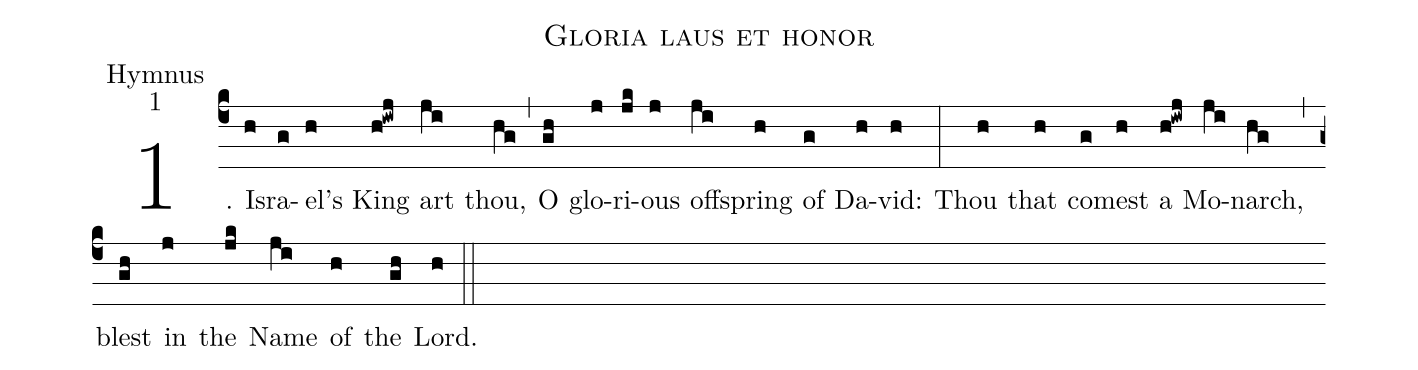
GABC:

name:Gloria laus et honor;
office-part:Hymnus;
mode:1;
%%
(c4) 1. Is(h)ra(g)el'(h)s King(h!iwj) art(ji) thou,(hg) (,) O(gh) glo(j)ri(jk)ous(j) off(ji)spring(h) of(g) Da(h)vid:(h) (:) Thou(h) that(h) co(g)mest(h) a(h!iwj) Mo(ji)narch,(hg) (,) blest(gh) in(j) the(jk) Name(ji) of(h) the(gh) Lord.(h) (::)
